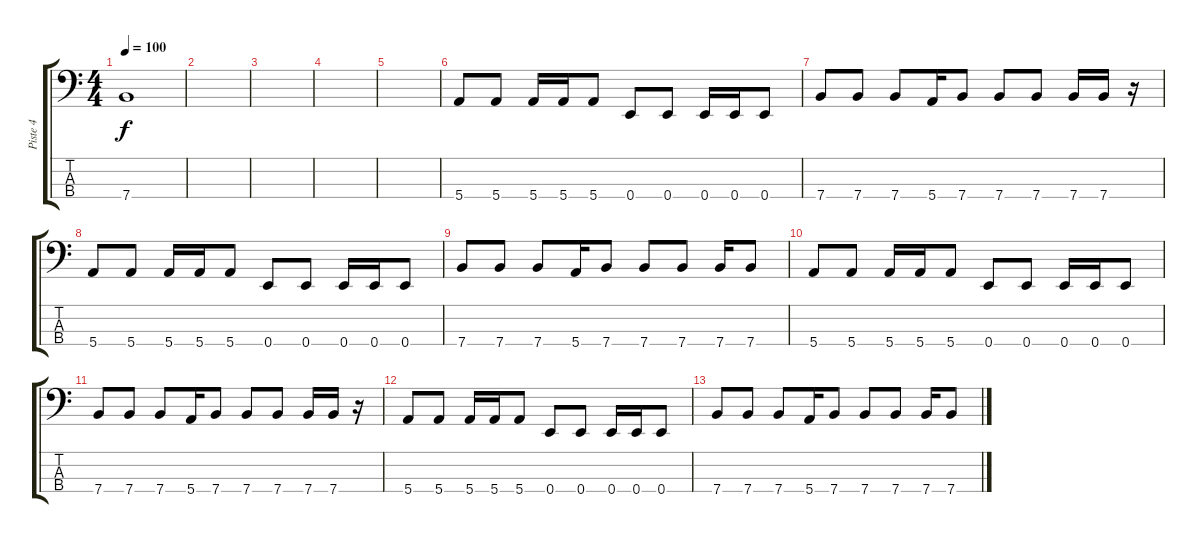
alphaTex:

\track ("Piste 4" "Piste 4") {instrument electricbasspick}
\staff {score tabs}
\tuning (G2 D2 A1 E1) {hide}
\ts (4 4)
\tempo 100
\clef f4
\ks c
7.4{t}.1{dy f} |
|
|
|
|
5.4.8 5.4.8 5.4.16 5.4.16 5.4.8 0.4.8 0.4.8 0.4.16 0.4.16 0.4.8 |
7.4.8 7.4.8 7.4.8 5.4.16 7.4.8 7.4.8 7.4.8 7.4.16 7.4.16 r.16 |
5.4.8 5.4.8 5.4.16 5.4.16 5.4.8 0.4.8 0.4.8 0.4.16 0.4.16 0.4.8 |
7.4.8 7.4.8 7.4.8 5.4.16 7.4.8 7.4.8 7.4.8 7.4.16 7.4.8 |
5.4.8 5.4.8 5.4.16 5.4.16 5.4.8 0.4.8 0.4.8 0.4.16 0.4.16 0.4.8 |
7.4.8 7.4.8 7.4.8 5.4.16 7.4.8 7.4.8 7.4.8 7.4.16 7.4.16 r.16 |
5.4.8 5.4.8 5.4.16 5.4.16 5.4.8 0.4.8 0.4.8 0.4.16 0.4.16 0.4.8 |
7.4.8 7.4.8 7.4.8 5.4.16 7.4.8 7.4.8 7.4.8 7.4.16 7.4.8
